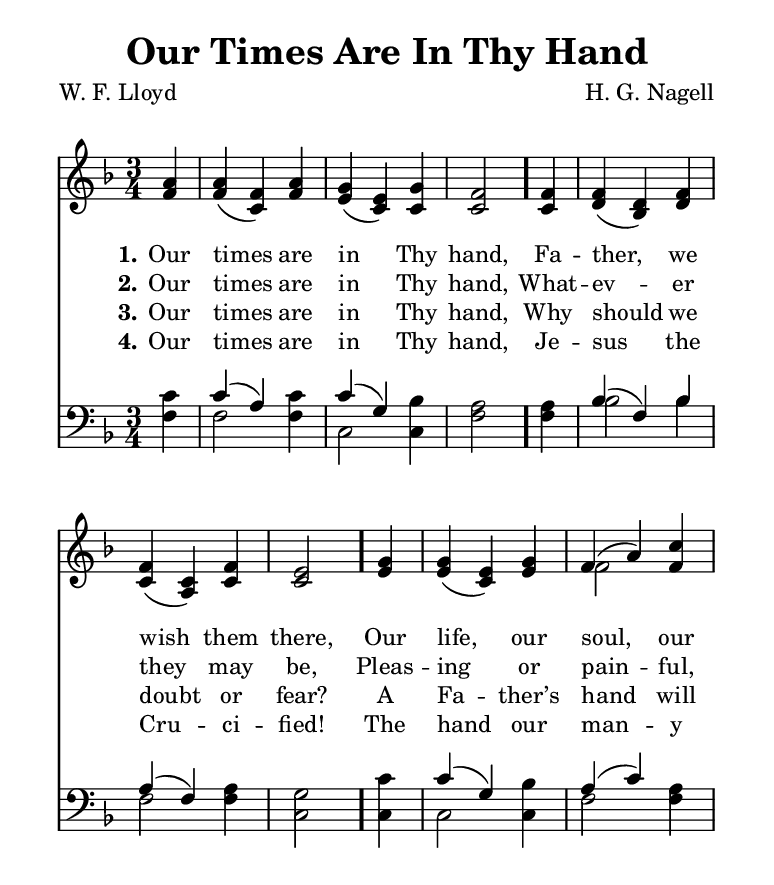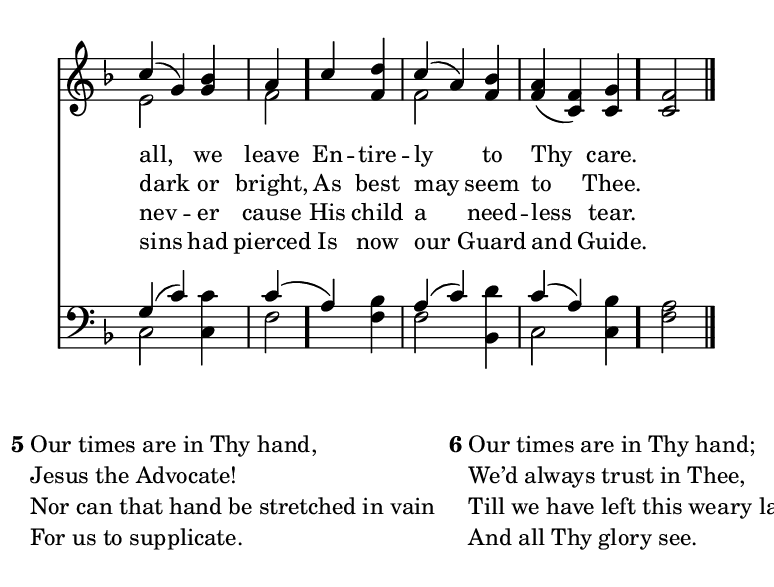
\include "common/global.ily"
\paper {
  \include "common/paper.ily"
  ragged-bottom = ##t
}

\header{
  hymnnumber = "257"
  title = "Our Times Are In Thy Hand"
  tunename = ""
  meter = "" % S. M. ?
  poet = "W. F. Lloyd"
  composer = "H. G. Nagell"
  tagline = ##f
}

global = {
  \include "common/overrides.ily"
  \override Staff.TimeSignature.style = #'numbered
  \time 3/4
  \override Score.MetronomeMark.transparent = ##t % hide all fermata changes too
  \tempo 4=80
  \key f \major
  \partial 4
  \autoBeamOff
}

notesSoprano = {
\global
\relative c'' {

  a4 | a( f) a | g( e) g | f2
  f4 | f( d) f | f( c) f | e2 \eogbreak
  g4 | g( e) g | f( a) c | c( g) bes | a c
  d4 | c( a) bes | a( f) g | f2 \eogbreak

  \bar "|."

}
}

notesAlto = {
\global
\relative e' {

  f4 | f( c) f | e( c) c | c2
  c4 | d( bes) d | c( a) c | c2
  e4 | e( c) e | f2 f4 | e2 g4 | f2
  f4 | f2 f4 | f( c) c | c2

}
}

notesTenor = {
\global
\relative a {

  c4 | c( a) c | c( g) bes | a2
  a4 | bes( f) bes | a( f) a | g2
  c4 | c( g) bes | a( c) a | g( c) c | c( a)
  bes4 | a( c) d | c( a) bes | a2

}
}

notesBass = {
\global
\relative f {

  f4 | f2 f4 | c2 c4 | f2
  f4 | bes2 bes4 | f2 f4 | c2
  c4 | c2 c4 | f2 f4 | c2 c4 | f2
  f4 | f2 bes,4 | c2 c4 | f2

}
}

wordsA = \lyricmode {
\set stanza = "1."

Our times are in Thy hand, \bar "."
Fa -- ther, we wish them there, \bar "."
Our life, our soul, our all, we leave \bar "."
En -- tire -- ly to Thy care. \bar "."

}

wordsB = \lyricmode {
\set stanza = "2."

Our times are in Thy hand,
What -- ev -- er they may be,
Pleas -- ing or pain -- ful, dark or bright,
As best may seem to Thee.

}

wordsC = \lyricmode {
\set stanza = "3."

Our times are in Thy hand,
Why should we doubt or fear?
A Fa -- ther’s hand will nev -- er cause
His child a need -- less tear.

}

wordsD = \lyricmode {
\set stanza = "4."

Our times are in Thy hand,
Je -- sus the Cru -- ci -- fied!
The hand our man -- y sins had pierced
Is now our Guard and Guide.

}

wordsE = \markuplist {

\line { Our times are in Thy hand, }
\line { Jesus the Advocate! }
\line { Nor can that hand be stretched in vain }
\line { For us to supplicate. }

}

wordsF = \markuplist {

\line { Our times are in Thy hand; }
\line { We’d always trust in Thee, }
\line { Till we have left this weary land, }
\line { And all Thy glory see. }

}

\score {
  \context ChoirStaff <<
    \context Staff = upper <<
      \set Staff.autoBeaming = ##f
      \set ChoirStaff.systemStartDelimiter = #'SystemStartBar
      \set ChoirStaff.printPartCombineTexts = ##f
      \partcombine #'(2 . 9) \notesSoprano \notesAlto
      \context NullVoice = sopranos { \voiceOne << \notesSoprano >> }
      \context NullVoice = altos { \voiceTwo << \notesAlto >> }
      \context Lyrics = one   \lyricsto sopranos \wordsA
      \context Lyrics = two   \lyricsto sopranos \wordsB
      \context Lyrics = three \lyricsto sopranos \wordsC
      \context Lyrics = four  \lyricsto sopranos \wordsD
    >>
    \context Staff = men <<
      \set Staff.autoBeaming = ##f
      \clef bass
      \set ChoirStaff.printPartCombineTexts = ##f
      \partcombine #'(2 . 9) \notesTenor \notesBass
      \context NullVoice = tenors { \voiceOne << \notesTenor >> }
      \context NullVoice = basses { \voiceTwo << \notesBass >> }
    >>
  >>
  \layout {
    \include "common/layout.ily"
  }
  \midi{
    \include "common/midi.ily"
  }
}

\noPageBreak

\markup { \fill-line {
  \hspace #0.1
  \line{ \bold 5 \column { \wordsE } }
  \hspace #0.1
  \line{ \bold 6 \column { \wordsF } }
  \hspace #0.1
} }

\version "2.19.49"  % necessary for upgrading to future LilyPond versions.

% vi:set et ts=2 sw=2 ai nocindent syntax=lilypond:
